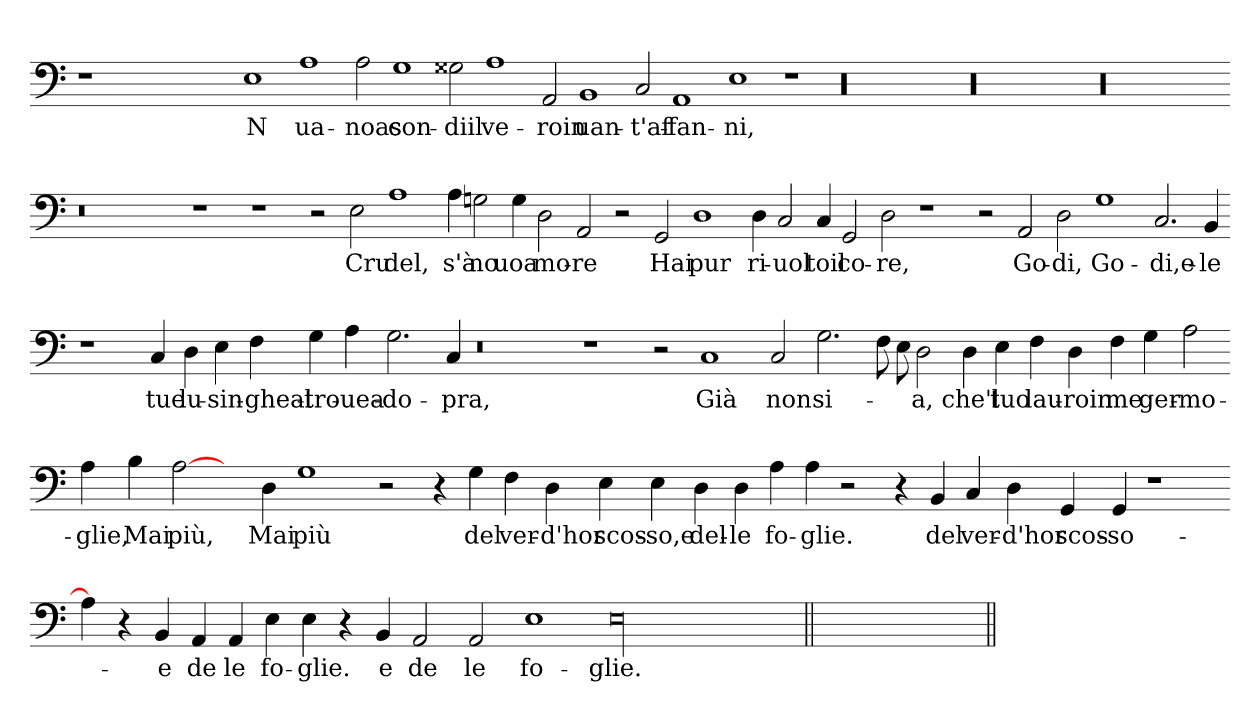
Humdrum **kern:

**kern	**text
*part1	*part1
*staff1	*staff1
*clefF4	*
*k[]	*
=	=
1r	.
0.ryy	.
1E	N
1A	ua-
2A	noas-
1G	con-
2G##X	diil-
1A	ve-
2AA	roin-
1BB	uan-
2C	t'af-
1AA	fan-
1E	ni,
1r	.
00r	.
00r	.
00r	.
=-	=-
0.r	.
1r	.
1r	.
2r	.
2E	Cru-
1A	del,
4A	s'à
2G	no-
4G	uoa-
2D	mo-
2AA	re
2r	.
2GG	Hai
1D	pur
4D	ri-
2C	uol-
4C	toil
2GG	co-
2D	re,
1r	.
2r	.
2AA	Go-
2D	di,
1G	Go-
2.C	di,e-
4BB	le
=-	=-
1r	.
4C	tue
4D	lu-
4E	sin-
4F	gheal-
4G	tro-
4A	uea-
2.G	do-
4C	pra,
0r	.
1r	.
2r	.
1C	Già
2C	non
2.G	si-
8F	.
8E	.
2D	a,
4D	che'l
4E	tuo
4F	lau-
4D	roin
4F	me
4G	ger-
2A	mo-
=-	=-
4A	glie,
4B	Mai
[2A	più,
4ryy	.
4D	Mai
1G	più
2r	.
4r	.
4G	del
4F	ver-
4D	d'hor
4E	scos-
4E	so,e
4D	del-
4D	le
4A	fo-
4A	glie.
2r	.
4r	.
4BB	del
4C	ver-
4D	d'hor
4GG	scos-
4GG	so-
1r	.
=-	=-
4A]	.
4r	.
4BB	e
4AA	de
4AA	le
4E	fo-
4E	glie.
4r	.
4BB	e
2AA	de
2AA	le
1E	fo-
00E	glie.
=||	=||
1ryy	.
1ryy	.
=||	=||
*-	*-
